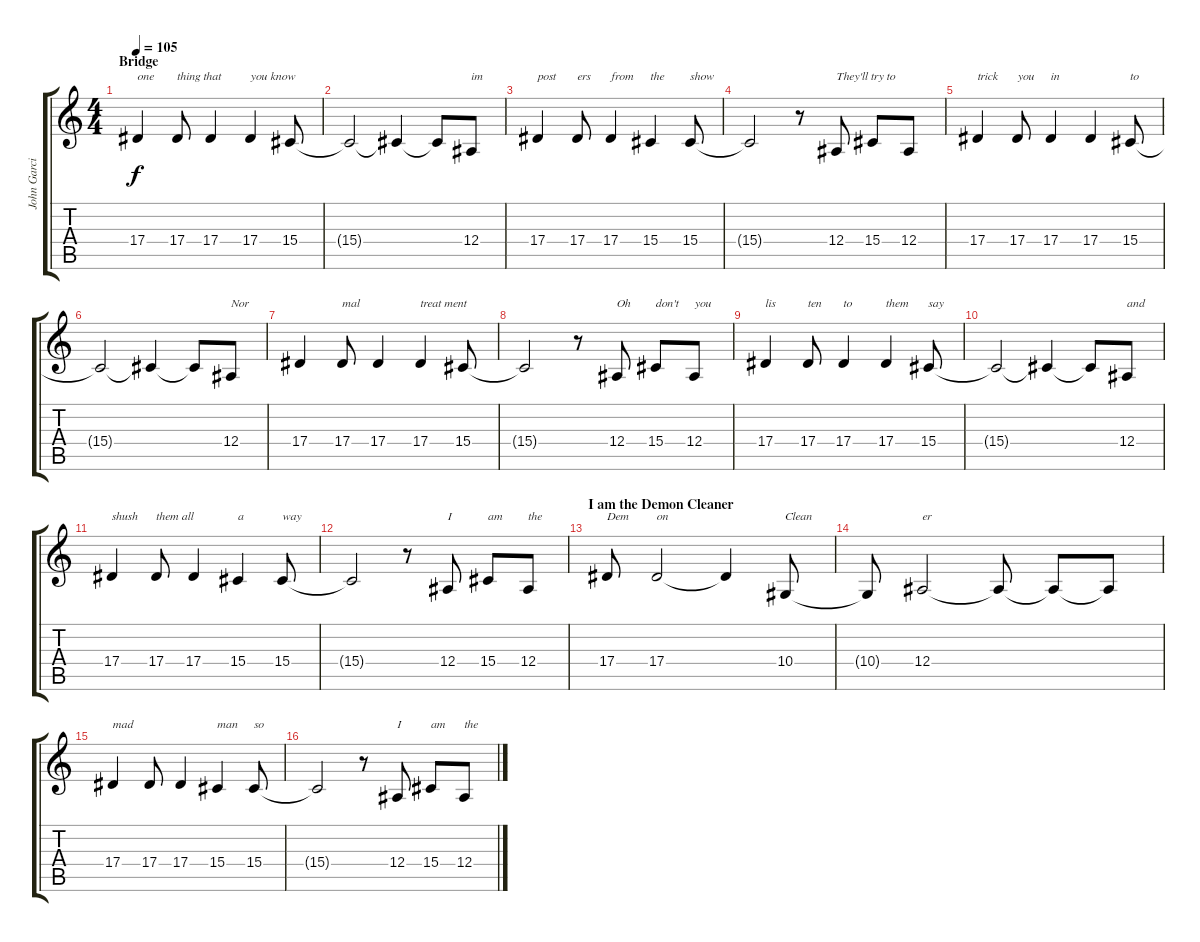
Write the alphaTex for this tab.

\track ("John Garcia -  Vocals" "John Garci") {instrument flute}
\staff {score tabs}
\tuning (C4 G3 Eb3 Bb2 F2 C2) {hide}
\ts (4 4)
\section ("" "Bridge")
\tempo 105
\clef g2
\ks c
17.4.4{txt "one" dy f} 17.4.8{txt "thing that"} 17.4.4 17.4.4{txt "you know"} 15.4.8 |
15.4{t}.2 15.4{t}.4 15.4{t}.8 12.4.8{txt "im"} |
17.4.4{txt "post"} 17.4.8{txt "ers"} 17.4.4{txt "from"} 15.4.4{txt "the"} 15.4.8{txt "show"} |
15.4{t}.2 r.8 12.4.8{txt "They'll try to"} 15.4.8 12.4.8 |
17.4.4{txt "trick"} 17.4.8{txt "you"} 17.4.4{txt "in"} 17.4.4 15.4.8{txt "to"} |
15.4{t}.2 15.4{t}.4 15.4{t}.8 12.4.8{txt "Nor"} |
17.4.4 17.4.8{txt "mal"} 17.4.4 17.4.4{txt "treat ment"} 15.4.8 |
15.4{t}.2 r.8 12.4.8{txt "Oh"} 15.4.8{txt "don't"} 12.4.8{txt "you"} |
17.4.4{txt "lis"} 17.4.8{txt "ten"} 17.4.4{txt "to"} 17.4.4{txt "them"} 15.4.8{txt "say"} |
15.4{t}.2 15.4{t}.4 15.4{t}.8 12.4.8{txt "and"} |
17.4.4{txt "shush"} 17.4.8{txt "them all"} 17.4.4 15.4.4{txt "a"} 15.4.8{txt "way"} |
15.4{t}.2 r.8 12.4.8{txt "I"} 15.4.8{txt "am"} 12.4.8{txt "the"} |
\section ("" "I am the Demon Cleaner")
17.4.8{txt "Dem"} 17.4.2{txt "on"} 17.4{t}.4 10.4.8{txt "Clean"} |
10.4{t}.8 12.4.2{txt "er"} 12.4{t}.8 12.4{t}.8 12.4{t}.8 |
17.4.4{txt "mad"} 17.4.8 17.4.4 15.4.4{txt "man"} 15.4.8{txt "so"} |
15.4{t}.2 r.8 12.4.8{txt "I"} 15.4.8{txt "am"} 12.4.8{txt "the"}
